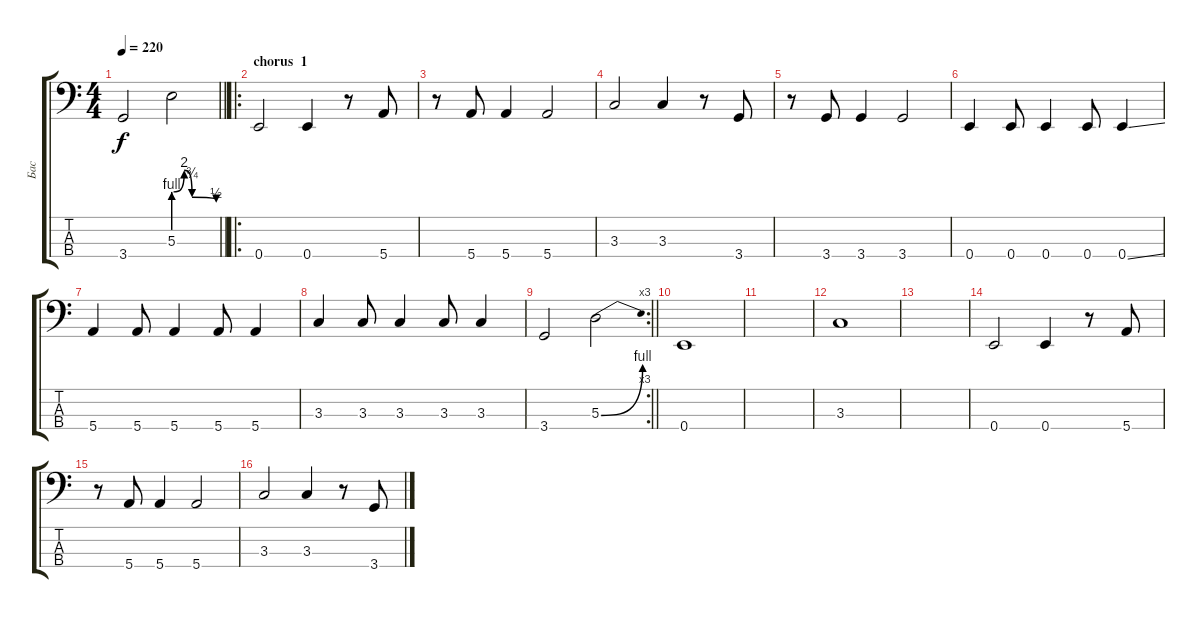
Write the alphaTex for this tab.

\track ("Бас" "Бас") {instrument electricbasspick}
\staff {score tabs}
\tuning (G2 D2 A1 E1) {hide}
\ts (4 4)
\tempo 220
\clef f4
\barLineRight lightlight
\ks c
3.4.2{dy f} 5.3{be (custom 0 4 15 8 26 3 60 2)}.2 |
\ro
\section ("" "chorus  1")
0.4.2 0.4.4 r.8 5.4.8 |
r.8 5.4.8 5.4.4 5.4.2 |
3.3.2 3.3.4 r.8 3.4.8 |
r.8 3.4.8 3.4.4 3.4.2 |
0.4.4 0.4.8 0.4.4 0.4.8 0.4{ss}.4 |
5.4.4 5.4.8 5.4.4 5.4.8 5.4.4 |
3.3.4 3.3.8 3.3.4 3.3.8 3.3.4 |
\rc 3
\barLineRight lightlight
3.4.2 5.3{be (bend 0 0 60 4)}.2 |
0.4.1 |
|
3.3.1 |
|
0.4.2 0.4.4 r.8 5.4.8 |
r.8 5.4.8 5.4.4 5.4.2 |
3.3.2 3.3.4 r.8 3.4.8
